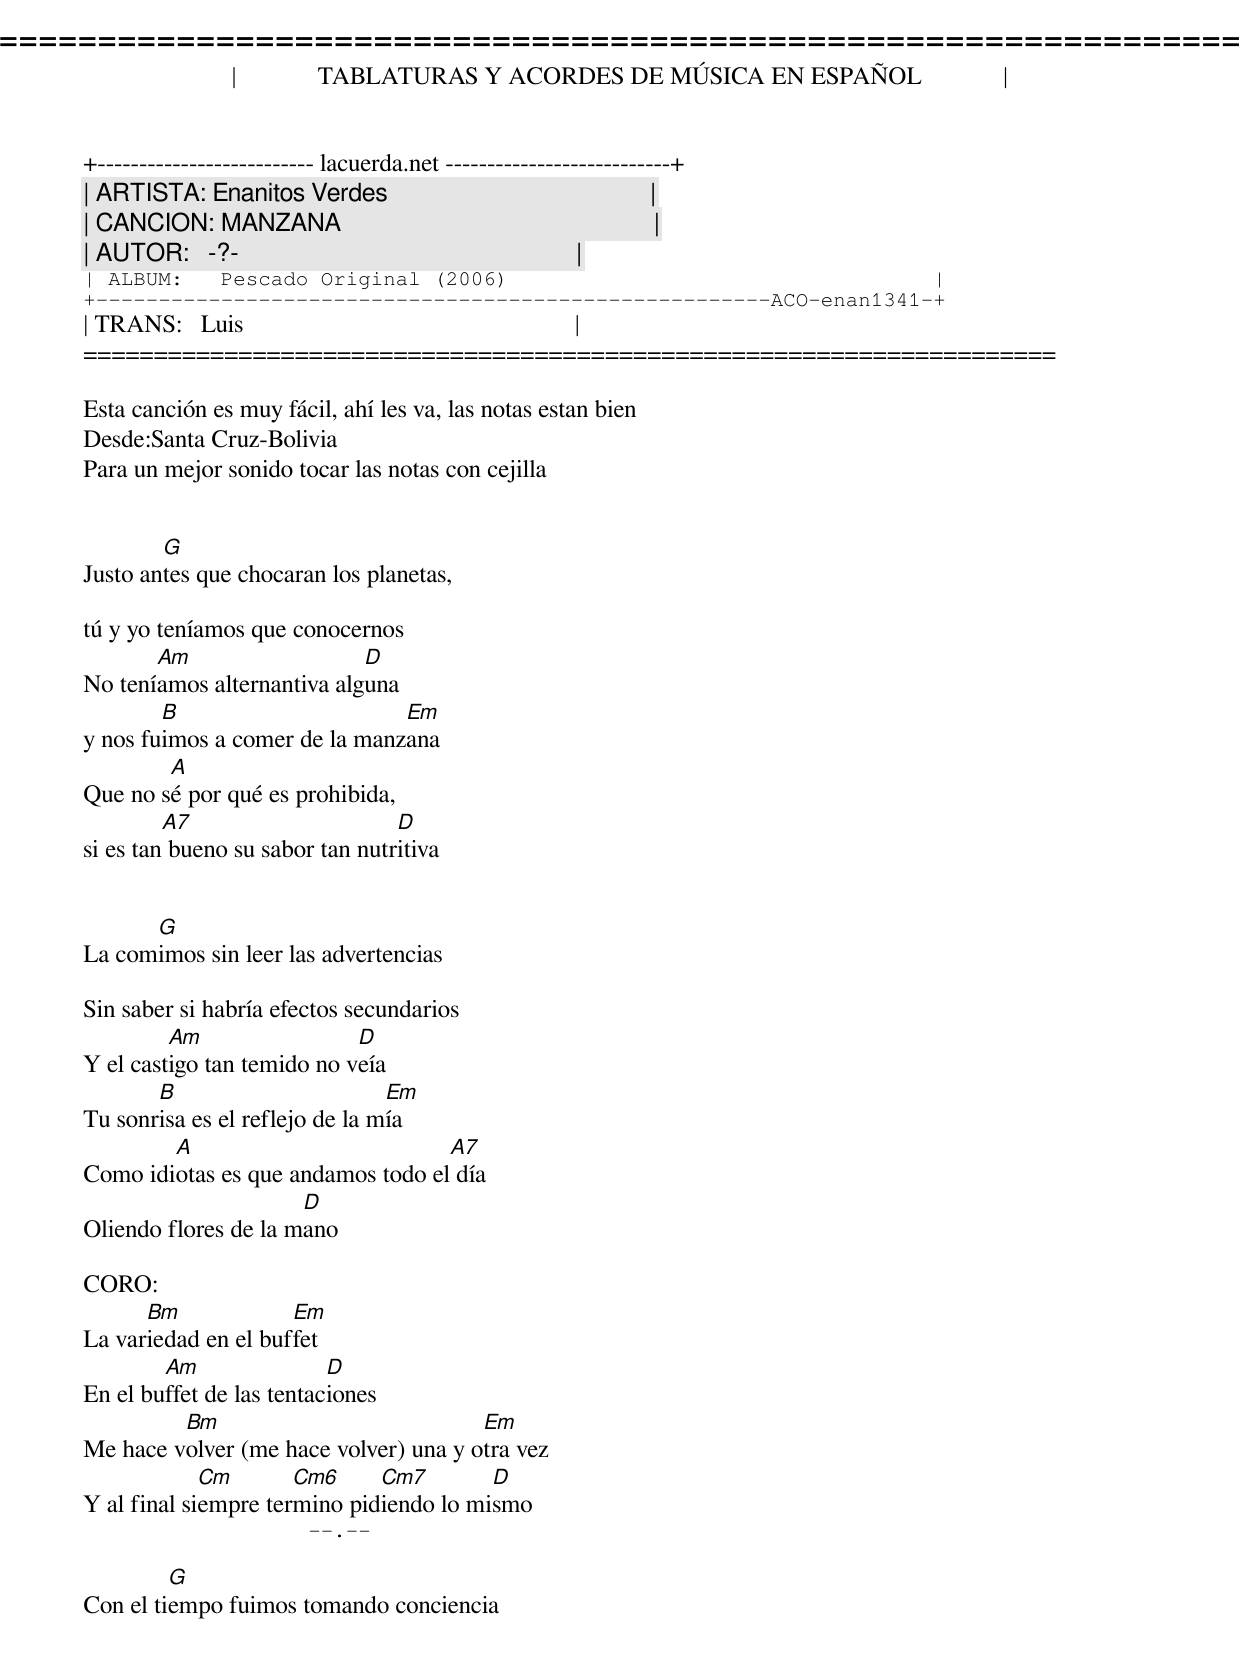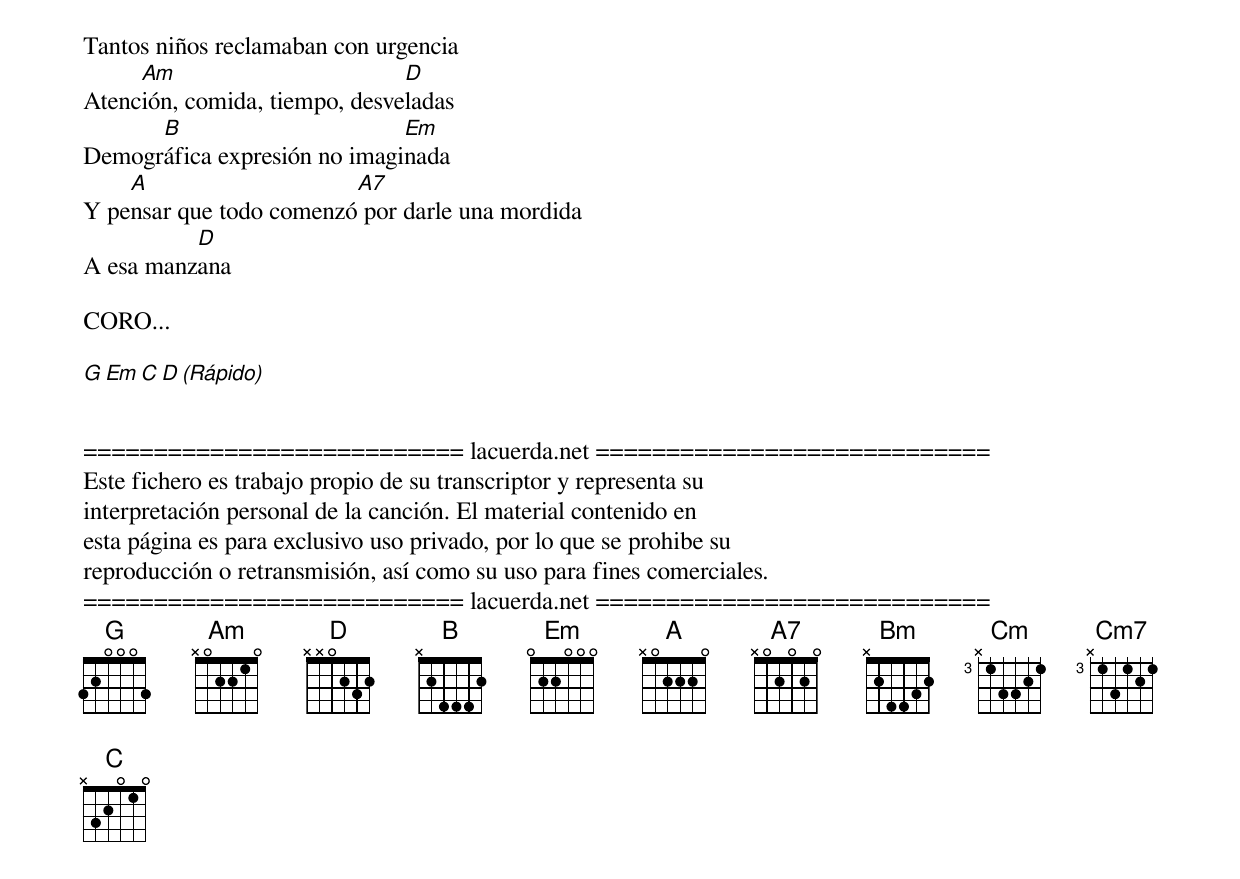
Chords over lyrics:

=====================================================================
|             TABLATURAS Y ACORDES DE MÚSICA EN ESPAÑOL             |
+-------------------------- lacuerda.net ---------------------------+
| ARTISTA: Enanitos Verdes                                          |
| CANCION: MANZANA                                                  |
| AUTOR:   -?-                                                      |
| ALBUM:   Pescado Original (2006)                                  |
+------------------------------------------------------ACO-enan1341-+
| TRANS:   Luis                                                     |
=====================================================================

Esta canción es muy fácil, ahí les va, las notas estan bien
Desde:Santa Cruz-Bolivia
Para un mejor sonido tocar las notas con cejilla


        G
Justo antes que chocaran los planetas,

tú y yo teníamos que conocernos
       Am                   D
No teníamos alternantiva alguna
        B                      Em
y nos fuimos a comer de la manzana
        A
Que no sé por qué es prohibida,
         A7                      D
si es tan bueno su sabor tan nutritiva


      G
La comimos sin leer las advertencias

Sin saber si habría efectos secundarios
         Am                 D
Y el castigo tan temido no veía
       B                        Em
Tu sonrisa es el reflejo de la mía
        A                          A7
Como idiotas es que andamos todo el día
                      D
Oliendo flores de la mano

CORO:
      Bm             Em
La variedad en el buffet
        Am                D
En el buffet de las tentaciones
         Bm                            Em
Me hace volver (me hace volver) una y otra vez
             Cm       Cm6     Cm7        D
Y al final siempre termino pidiendo lo mismo
                  --.--

         G
Con el tiempo fuimos tomando conciencia

Tantos niños reclamaban con urgencia
     Am                        D
Atención, comida, tiempo, desveladas
      B                       Em
Demográfica expresión no imaginada
    A                    A7
Y pensar que todo comenzó por darle una mordida
          D
A esa manzana

CORO...

G Em C D   (Rápido)


=========================== lacuerda.net ============================
Este fichero es trabajo propio de su transcriptor y representa su
interpretación personal de la canción. El material contenido en
esta página es para exclusivo uso privado, por lo que se prohibe su
reproducción o retransmisión, así como su uso para fines comerciales.
=========================== lacuerda.net ============================
